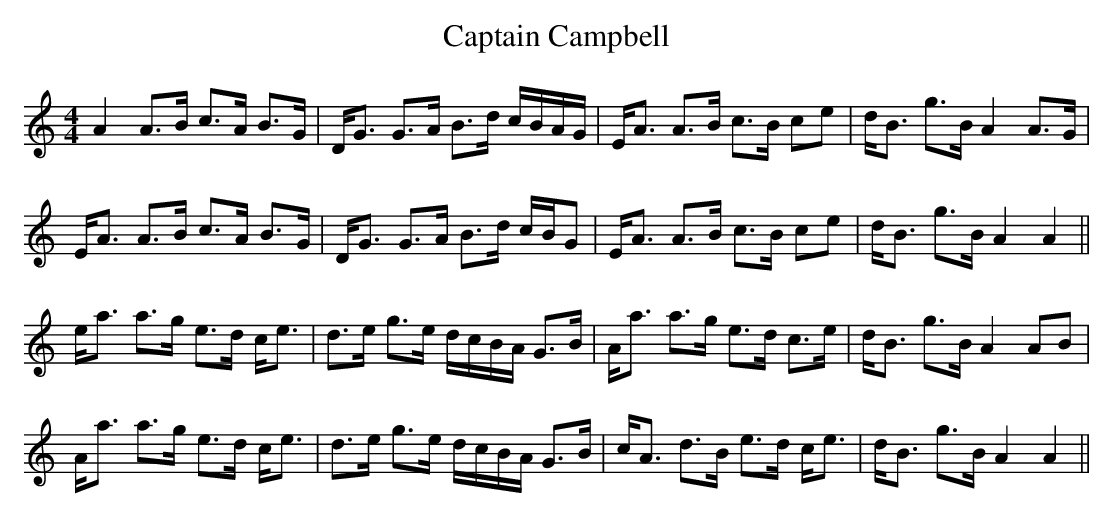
X:1
T:Captain Campbell
M:4/4
K:Am
A2 A>B c>A B>G|D<G G>A B>d c/2B/A/2G/2|E<A A>B c>B ce|d<B g>B A2 A>G|
E<A A>B c>A B>G|D<G G>A B>d c/2B/2G|E<A A>B c>B ce|d<B g>B A2 A2||
e<a a>g e>d c<e|d>e g>e d/2c/2B/2A/2 G>B|A<a a>g e>d c>e|d<B g>B A2 AB|
A<a a>g e>d c<e|d>e g>e d/2c/2B/2A/2 G>B|c<A d>B e>d c<e|d<B g>B A2 A2||
